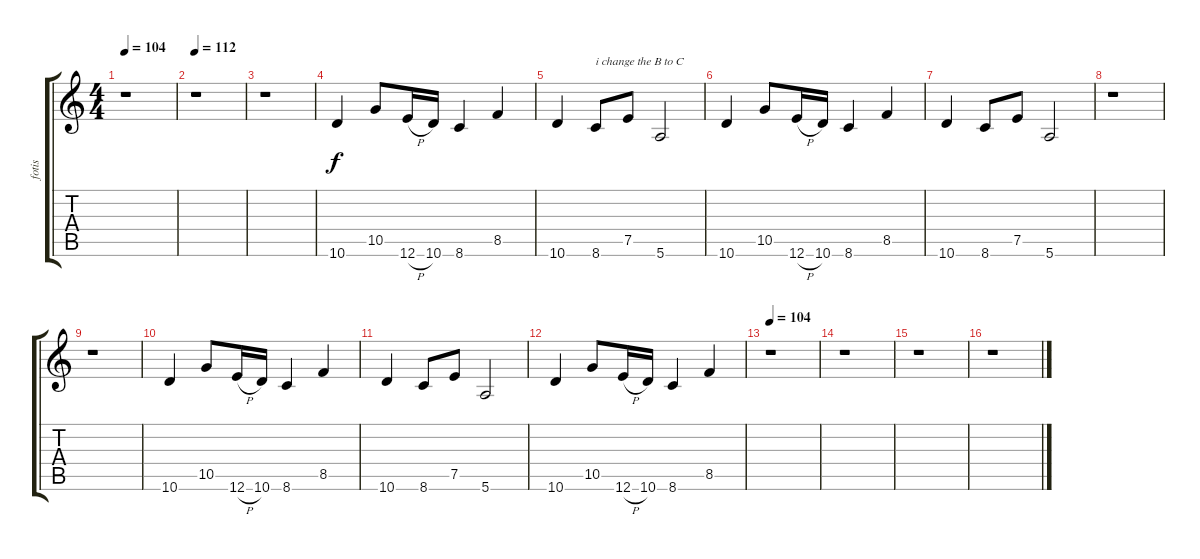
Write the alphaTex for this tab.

\track ("fotis" "fotis") {instrument overdrivenguitar}
\staff {score tabs}
\tuning (E4 B3 G3 D3 A2 E2) {hide}
\ts (4 4)
\tempo 104
\clef g2
\ks c
r.1{dy f} |
\tempo 112
r.1 |
r.1 |
10.6.4 10.5.8 12.6{h}.16 10.6.16 8.6.4 8.5.4 |
10.6.4 8.6.8{txt "i change the B to C "} 7.5.8 5.6.2 |
10.6.4 10.5.8 12.6{h}.16 10.6.16 8.6.4 8.5.4 |
10.6.4 8.6.8 7.5.8 5.6.2 |
r.1 |
r.1 |
10.6.4 10.5.8 12.6{h}.16 10.6.16 8.6.4 8.5.4 |
10.6.4 8.6.8 7.5.8 5.6.2 |
10.6.4 10.5.8 12.6{h}.16 10.6.16 8.6.4 8.5.4 |
\tempo 104
r.1 |
r.1 |
r.1 |
r.1
